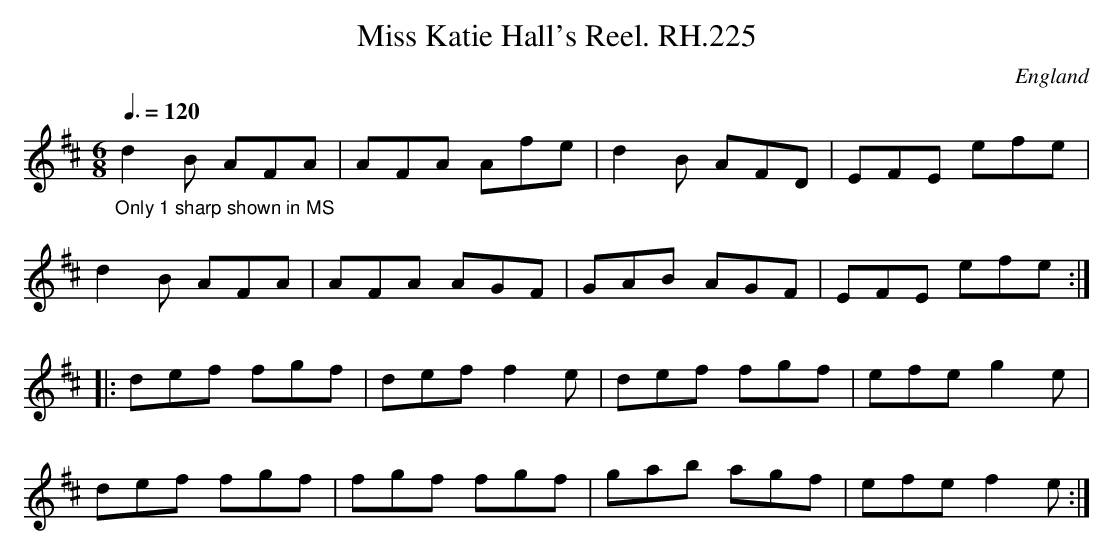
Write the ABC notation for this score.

X:1
T:Miss Katie Hall's Reel. RH.225
O:England
M:6/8
L:1/8
Q:3/8=120
K:D
"_Only 1 sharp shown in MS"d2B AFA|AFA Afe|d2B AFD|EFE efe|
d2B AFA|AFA AGF|GAB AGF|EFE efe:|
|:def fgf|def f2e|def fgf|efe g2e|
def fgf|fgf fgf|gab agf|efe f2e:|
